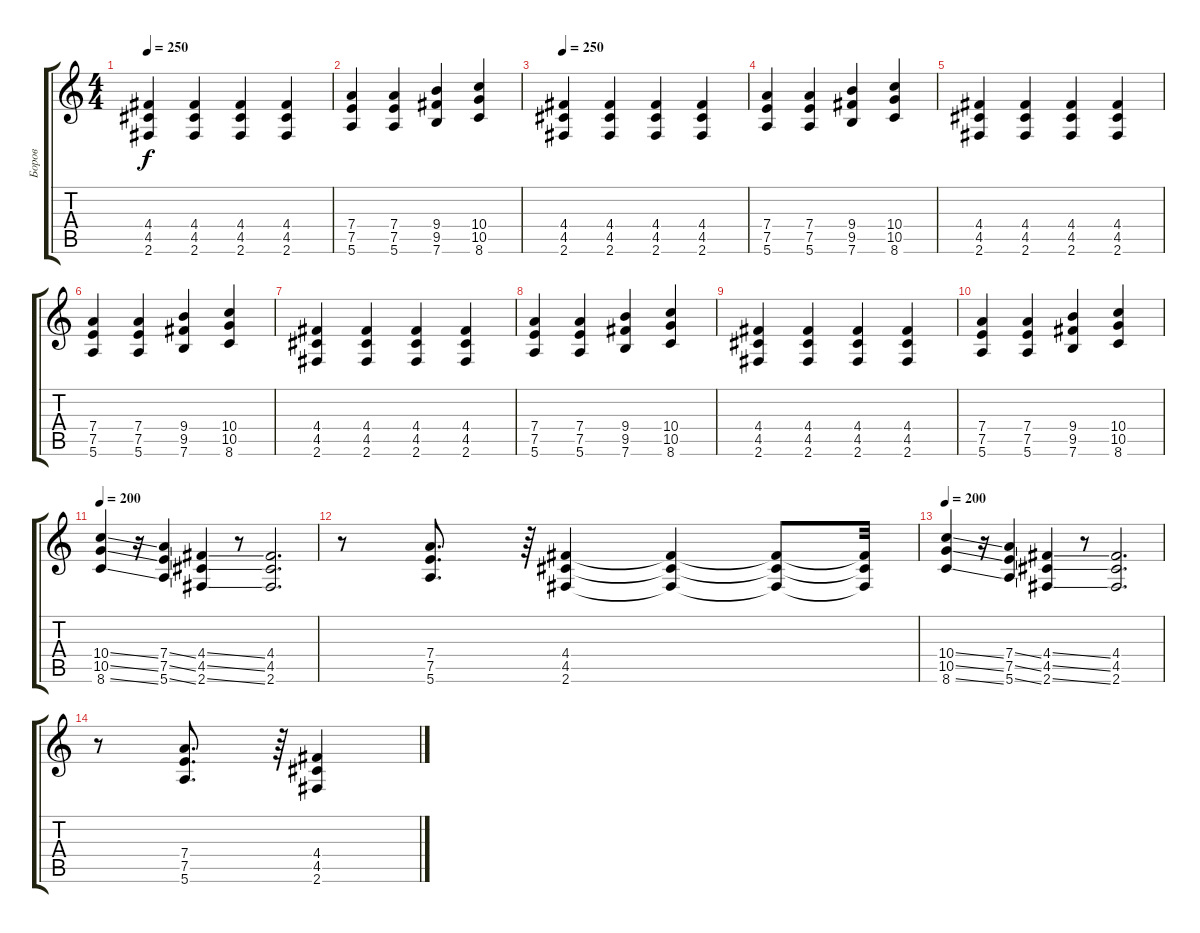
\track ("Боров" "Боров") {instrument overdrivenguitar}
\staff {score tabs}
\tuning (E4 B3 G3 D3 A2 E2) {hide}
\ts (4 4)
\tempo 250
\clef g2
\ks c
(4.4 4.5 2.6).4{dy f} (4.4 4.5 2.6).4 (4.4 4.5 2.6).4 (4.4 4.5 2.6).4 |
(7.4 7.5 5.6).4 (7.4 7.5 5.6).4 (9.4 9.5 7.6).4 (10.4 10.5 8.6).4 |
\tempo 250
(4.4 4.5 2.6).4 (4.4 4.5 2.6).4 (4.4 4.5 2.6).4 (4.4 4.5 2.6).4 |
(7.4 7.5 5.6).4 (7.4 7.5 5.6).4 (9.4 9.5 7.6).4 (10.4 10.5 8.6).4 |
(4.4 4.5 2.6).4 (4.4 4.5 2.6).4 (4.4 4.5 2.6).4 (4.4 4.5 2.6).4 |
(7.4 7.5 5.6).4 (7.4 7.5 5.6).4 (9.4 9.5 7.6).4 (10.4 10.5 8.6).4 |
(4.4 4.5 2.6).4 (4.4 4.5 2.6).4 (4.4 4.5 2.6).4 (4.4 4.5 2.6).4 |
(7.4 7.5 5.6).4 (7.4 7.5 5.6).4 (9.4 9.5 7.6).4 (10.4 10.5 8.6).4 |
(4.4 4.5 2.6).4 (4.4 4.5 2.6).4 (4.4 4.5 2.6).4 (4.4 4.5 2.6).4 |
(7.4 7.5 5.6).4 (7.4 7.5 5.6).4 (9.4 9.5 7.6).4 (10.4 10.5 8.6).4 |
\tempo 200
(10.4{ss} 10.5{ss} 8.6{ss}).4 r.16 (7.4{ss} 7.5{ss} 5.6{ss}).4 (4.4{ss} 4.5{ss} 2.6{ss}).4 r.8 (4.4 4.5 2.6).2{d} |
r.8 (7.4 7.5 5.6).8{d} r.64 (4.4 4.5 2.6).4 (4.4{t} 4.5{t} 2.6{t}).4 (4.4{t} 4.5{t} 2.6{t}).8 (4.4{t} 4.5{t} 2.6{t}).32 |
\tempo 200
(10.4{ss} 10.5{ss} 8.6{ss}).4 r.16 (7.4{ss} 7.5{ss} 5.6{ss}).4 (4.4{ss} 4.5{ss} 2.6{ss}).4 r.8 (4.4 4.5 2.6).2{d} |
r.8 (7.4 7.5 5.6).8{d} r.64 (4.4 4.5 2.6).4
